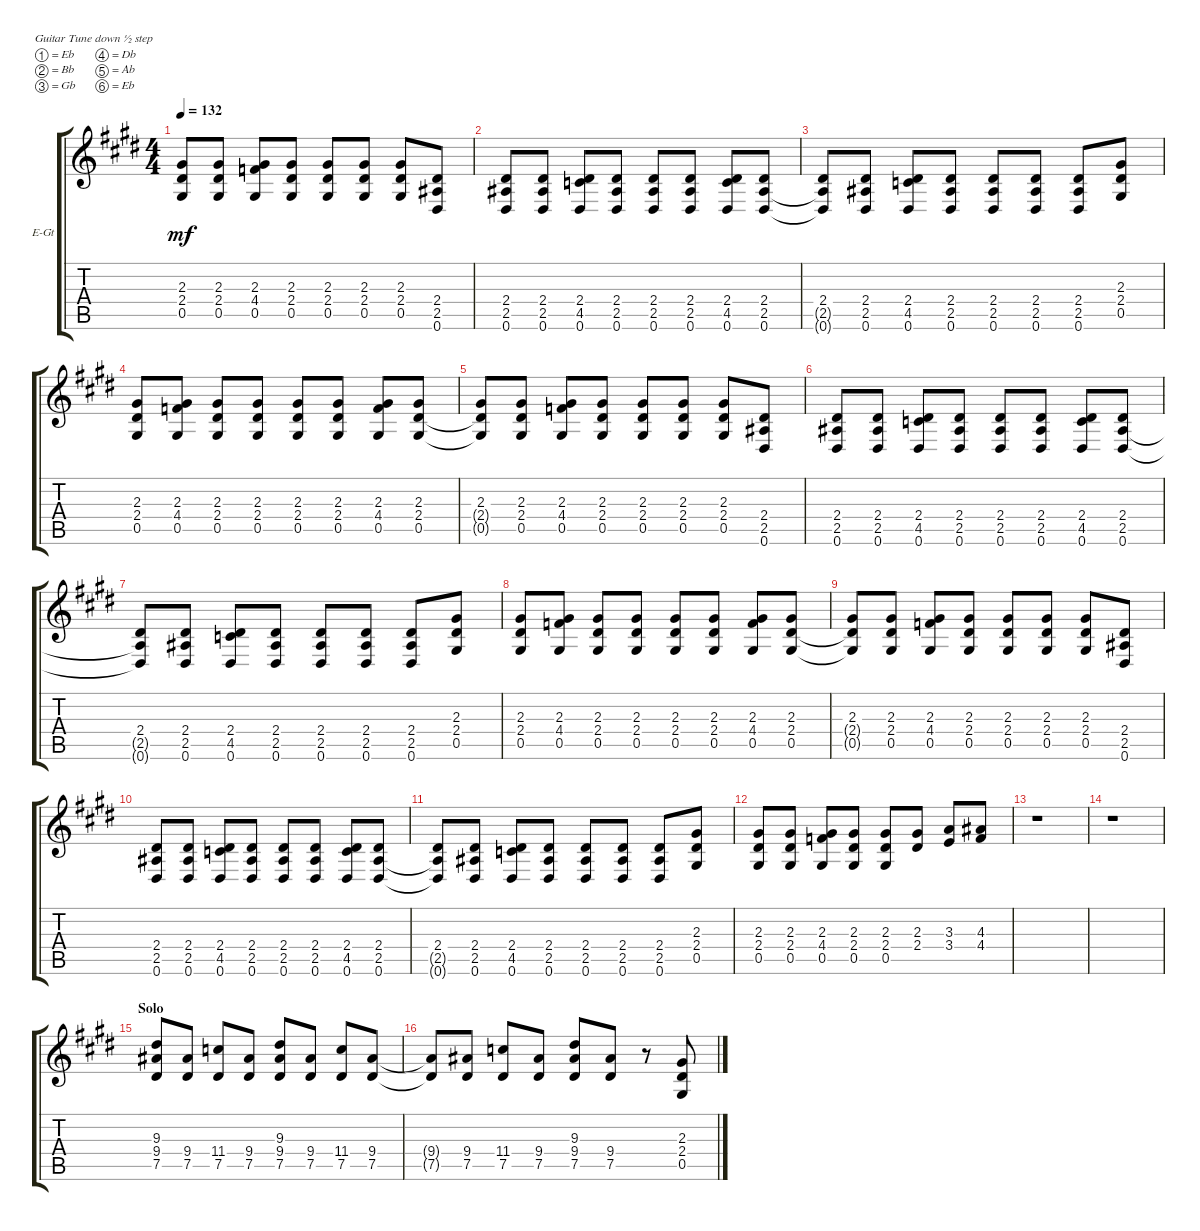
\defaultSystemsLayout 4
\bracketExtendMode groupsimilarinstruments
\firstSystemTrackNameOrientation horizontal
\otherSystemsTrackNameOrientation horizontal
\track ("PAUL STANLEY" "E-Gt") {solo instrument distortionguitar}
\staff {score tabs}
\tuning (Eb4 Bb3 Gb3 Db3 Ab2 Eb2)
\ts (4 4)
\tempo 132
\clef g2
\ks e
(0.5{t} 2.4{t} 2.3).8{dy mf} (0.5 2.4 2.3).8 (0.5 4.4 2.3).8 (0.5 2.4 2.3).8 (0.5 2.4 2.3).8 (0.5 2.4 2.3).8 (0.5 2.4 2.3).8 (0.6 2.5 2.4).8 |
(0.6 2.5 2.4).8 (0.6 2.5 2.4).8 (0.6 4.5 2.4).8 (0.6 2.5 2.4).8 (0.6 2.5 2.4).8 (0.6 2.5 2.4).8 (0.6 4.5 2.4).8 (0.6 2.5 2.4).8 |
(0.6{t} 2.5{t} 2.4).8 (0.6 2.5 2.4).8 (0.6 4.5 2.4).8 (0.6 2.5 2.4).8 (0.6 2.5 2.4).8 (0.6 2.5 2.4).8 (0.6 2.5 2.4).8 (0.5 2.4 2.3).8 |
(0.5 2.4 2.3).8 (0.5 4.4 2.3).8 (0.5 2.4 2.3).8 (0.5 2.4 2.3).8 (0.5 2.4 2.3).8 (0.5 2.4 2.3).8 (0.5 4.4 2.3).8 (0.5 2.4 2.3).8 |
(0.5{t} 2.4{t} 2.3).8 (0.5 2.4 2.3).8 (0.5 4.4 2.3).8 (0.5 2.4 2.3).8 (0.5 2.4 2.3).8 (0.5 2.4 2.3).8 (0.5 2.4 2.3).8 (0.6 2.5 2.4).8 |
(0.6 2.5 2.4).8 (0.6 2.5 2.4).8 (0.6 4.5 2.4).8 (0.6 2.5 2.4).8 (0.6 2.5 2.4).8 (0.6 2.5 2.4).8 (0.6 4.5 2.4).8 (0.6 2.5 2.4).8 |
(0.6{t} 2.5{t} 2.4).8 (0.6 2.5 2.4).8 (0.6 4.5 2.4).8 (0.6 2.5 2.4).8 (0.6 2.5 2.4).8 (0.6 2.5 2.4).8 (0.6 2.5 2.4).8 (0.5 2.4 2.3).8 |
(0.5 2.4 2.3).8 (0.5 4.4 2.3).8 (0.5 2.4 2.3).8 (0.5 2.4 2.3).8 (0.5 2.4 2.3).8 (0.5 2.4 2.3).8 (0.5 4.4 2.3).8 (0.5 2.4 2.3).8 |
(0.5{t} 2.4{t} 2.3).8 (0.5 2.4 2.3).8 (0.5 4.4 2.3).8 (0.5 2.4 2.3).8 (0.5 2.4 2.3).8 (0.5 2.4 2.3).8 (0.5 2.4 2.3).8 (0.6 2.5 2.4).8 |
(0.6 2.5 2.4).8 (0.6 2.5 2.4).8 (0.6 4.5 2.4).8 (0.6 2.5 2.4).8 (0.6 2.5 2.4).8 (0.6 2.5 2.4).8 (0.6 4.5 2.4).8 (0.6 2.5 2.4).8 |
(0.6{t} 2.5{t} 2.4).8 (0.6 2.5 2.4).8 (0.6 4.5 2.4).8 (0.6 2.5 2.4).8 (0.6 2.5 2.4).8 (0.6 2.5 2.4).8 (0.6 2.5 2.4).8 (0.5 2.4 2.3).8 |
(0.5 2.4 2.3).8 (0.5 2.4 2.3).8 (2.3 4.4 0.5).8 (0.5 2.4 2.3).8 (2.3 2.4 0.5).8 (2.4 2.3).8 (3.3 3.4).8 (4.4 4.3).8 |
r.1 |
r.1 |
\section ("" "Solo")
(7.5 9.4 9.3).8 (7.5 9.4).8 (7.5 11.4).8 (7.5 9.4).8 (7.5 9.4 9.3).8 (7.5 9.4).8 (7.5 11.4).8 (7.5 9.4).8 |
(7.5{t} 9.4{t}).8 (7.5 9.4).8 (7.5 11.4).8 (7.5 9.4).8 (7.5 9.4 9.3).8 (7.5 9.4).8 r.8 (0.5 2.4 2.3).8
